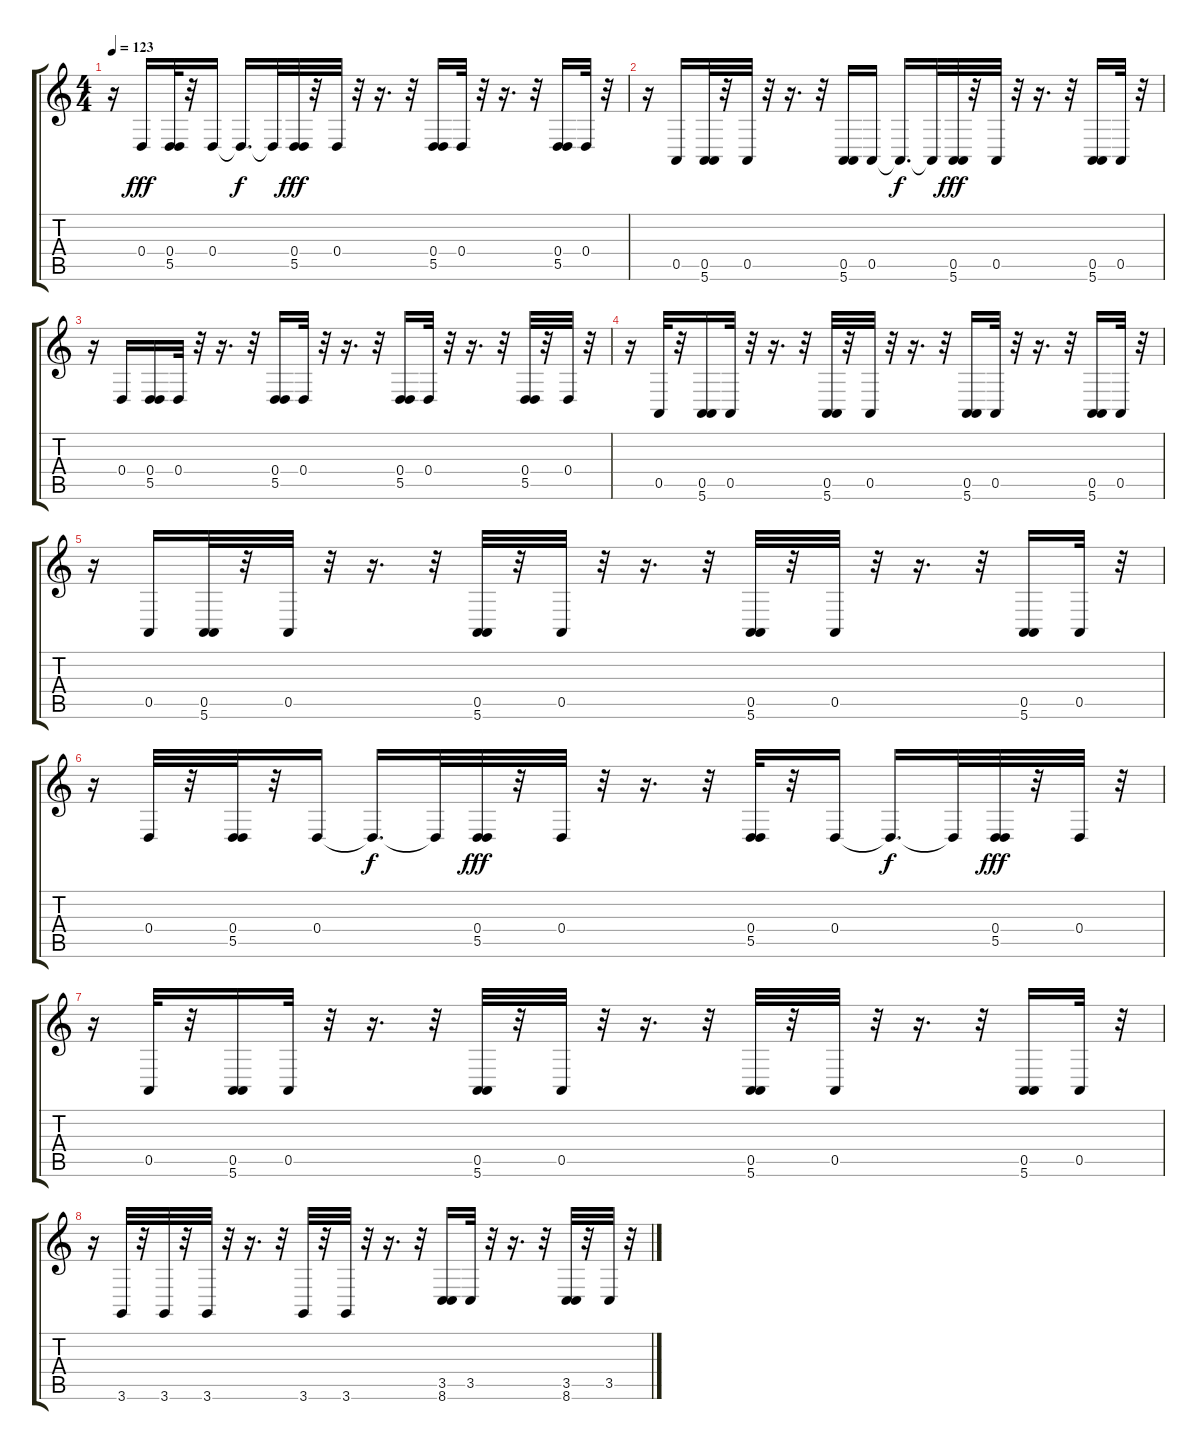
\track "" {instrument tremolostrings}
\staff {score tabs}
\tuning (E4 B3 G3 D3 A2 E2) {hide}
\ts (4 4)
\tempo 123
\clef g2
\ks c
r.16{dy fff} 0.4.16 (0.4 5.5).32 r.32 0.4.16 0.4{t}.16{d dy f} 0.4{t}.32 (0.4 5.5).32{dy fff} r.32 0.4.32 r.32 r.16{d} r.32 (0.4 5.5).16 0.4.32 r.32 r.16{d} r.32 (0.4 5.5).16 0.4.32 r.32 |
r.16 0.5.16 (0.5 5.6).32 r.32 0.5.32 r.32 r.16{d} r.32 (0.5 5.6).16 0.5.16 0.5{t}.16{d dy f} 0.5{t}.32 (0.5 5.6).32{dy fff} r.32 0.5.32 r.32 r.16{d} r.32 (0.5 5.6).16 0.5.32 r.32 |
r.16 0.4.16 (0.4 5.5).16 0.4.32 r.32 r.16{d} r.32 (0.4 5.5).16 0.4.32 r.32 r.16{d} r.32 (0.4 5.5).16 0.4.32 r.32 r.16{d} r.32 (0.4 5.5).32 r.32 0.4.32 r.32 |
r.16 0.5.32 r.32 (0.5 5.6).16 0.5.32 r.32 r.16{d} r.32 (0.5 5.6).32 r.32 0.5.32 r.32 r.16{d} r.32 (0.5 5.6).16 0.5.32 r.32 r.16{d} r.32 (0.5 5.6).16 0.5.32 r.32 |
r.16 0.5.16 (0.5 5.6).32 r.32 0.5.32 r.32 r.16{d} r.32 (0.5 5.6).32 r.32 0.5.32 r.32 r.16{d} r.32 (0.5 5.6).32 r.32 0.5.32 r.32 r.16{d} r.32 (0.5 5.6).16 0.5.32 r.32 |
r.16 0.4.32 r.32 (0.4 5.5).32 r.32 0.4.16 0.4{t}.16{d dy f} 0.4{t}.32 (0.4 5.5).32{dy fff} r.32 0.4.32 r.32 r.16{d} r.32 (0.4 5.5).32 r.32 0.4.16 0.4{t}.16{d dy f} 0.4{t}.32 (0.4 5.5).32{dy fff} r.32 0.4.32 r.32 |
r.16 0.5.32 r.32 (0.5 5.6).16 0.5.32 r.32 r.16{d} r.32 (0.5 5.6).32 r.32 0.5.32 r.32 r.16{d} r.32 (0.5 5.6).32 r.32 0.5.32 r.32 r.16{d} r.32 (0.5 5.6).16 0.5.32 r.32 |
r.16 3.6.32 r.32 3.6.32 r.32 3.6.32 r.32 r.16{d} r.32 3.6.32 r.32 3.6.32 r.32 r.16{d} r.32 (3.5 8.6).16 3.5.32 r.32 r.16{d} r.32 (3.5 8.6).32 r.32 3.5.32 r.32
